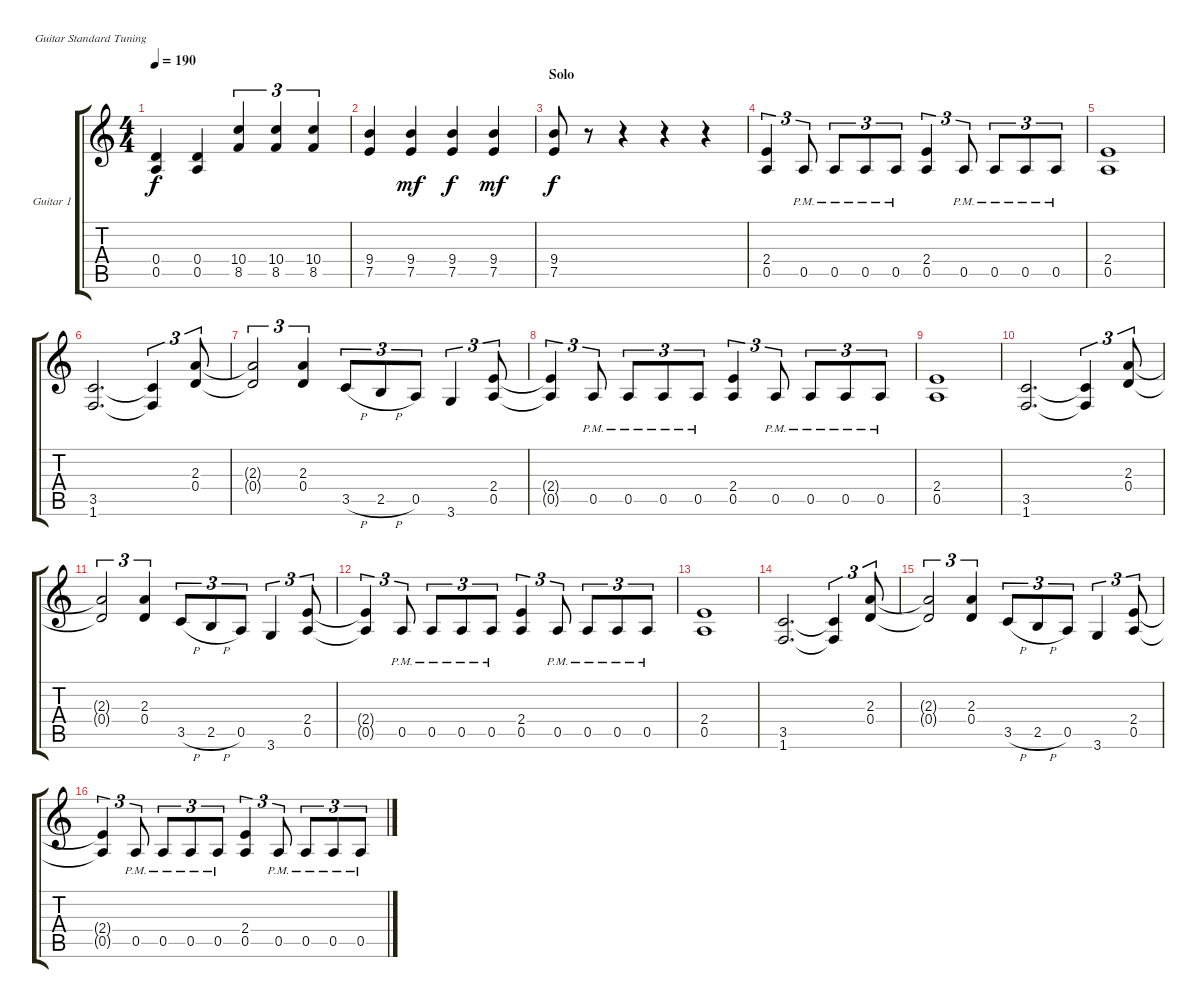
\bracketExtendMode groupsimilarinstruments
\firstSystemTrackNameOrientation horizontal
\otherSystemsTrackNameOrientation horizontal
\track ("Guitar 1" "Guitar 1") {instrument distortionguitar}
\staff {score tabs}
\tuning (E4 B3 G3 D3 A2 E2)
\ts (4 4)
\tempo 190
\clef g2
\ks c
(0.5 0.4).4{dy f} (0.5 0.4).4 (8.5 10.4).4{tu (3 2)} (8.5 10.4).4{tu (3 2)} (8.5 10.4).4{tu (3 2)} |
(7.5 9.4).4 (7.5 9.4).4{dy mf} (7.5 9.4).4{dy f} (7.5 9.4).4{dy mf} |
\section ("" "Solo")
(7.5 9.4).8{dy f} r.8 r.4 r.4 r.4 |
(0.5 2.4).4{tu (3 2)} 0.5{pm}.8{tu (3 2)} 0.5{pm}.8{tu (3 2)} 0.5{pm}.8{tu (3 2)} 0.5{pm}.8{tu (3 2)} (0.5 2.4).4{tu (3 2)} 0.5{pm}.8{tu (3 2)} 0.5{pm}.8{tu (3 2)} 0.5{pm}.8{tu (3 2)} 0.5{pm}.8{tu (3 2)} |
(0.5 2.4).1 |
(1.6 3.5).2{d} (1.6{t} 3.5{t}).4{tu (3 2)} (0.4 2.3).8{tu (3 2)} |
(0.4{t} 2.3{t}).2{tu (3 2)} (0.4 2.3).4{tu (3 2)} 3.5{h}.8{tu (3 2)} 2.5{h}.8{tu (3 2)} 0.5.8{tu (3 2)} 3.6.4{tu (3 2)} (0.5 2.4).8{tu (3 2)} |
(0.5{t} 2.4{t}).4{tu (3 2)} 0.5{pm}.8{tu (3 2)} 0.5{pm}.8{tu (3 2)} 0.5{pm}.8{tu (3 2)} 0.5{pm}.8{tu (3 2)} (0.5 2.4).4{tu (3 2)} 0.5{pm}.8{tu (3 2)} 0.5{pm}.8{tu (3 2)} 0.5{pm}.8{tu (3 2)} 0.5{pm}.8{tu (3 2)} |
(0.5 2.4).1 |
(1.6 3.5).2{d} (1.6{t} 3.5{t}).4{tu (3 2)} (0.4 2.3).8{tu (3 2)} |
(0.4{t} 2.3{t}).2{tu (3 2)} (0.4 2.3).4{tu (3 2)} 3.5{h}.8{tu (3 2)} 2.5{h}.8{tu (3 2)} 0.5.8{tu (3 2)} 3.6.4{tu (3 2)} (0.5 2.4).8{tu (3 2)} |
(0.5{t} 2.4{t}).4{tu (3 2)} 0.5{pm}.8{tu (3 2)} 0.5{pm}.8{tu (3 2)} 0.5{pm}.8{tu (3 2)} 0.5{pm}.8{tu (3 2)} (0.5 2.4).4{tu (3 2)} 0.5{pm}.8{tu (3 2)} 0.5{pm}.8{tu (3 2)} 0.5{pm}.8{tu (3 2)} 0.5{pm}.8{tu (3 2)} |
(0.5 2.4).1 |
(1.6 3.5).2{d} (1.6{t} 3.5{t}).4{tu (3 2)} (0.4 2.3).8{tu (3 2)} |
(0.4{t} 2.3{t}).2{tu (3 2)} (0.4 2.3).4{tu (3 2)} 3.5{h}.8{tu (3 2)} 2.5{h}.8{tu (3 2)} 0.5.8{tu (3 2)} 3.6.4{tu (3 2)} (0.5 2.4).8{tu (3 2)} |
(0.5{t} 2.4{t}).4{tu (3 2)} 0.5{pm}.8{tu (3 2)} 0.5{pm}.8{tu (3 2)} 0.5{pm}.8{tu (3 2)} 0.5{pm}.8{tu (3 2)} (0.5 2.4).4{tu (3 2)} 0.5{pm}.8{tu (3 2)} 0.5{pm}.8{tu (3 2)} 0.5{pm}.8{tu (3 2)} 0.5{pm}.8{tu (3 2)}
